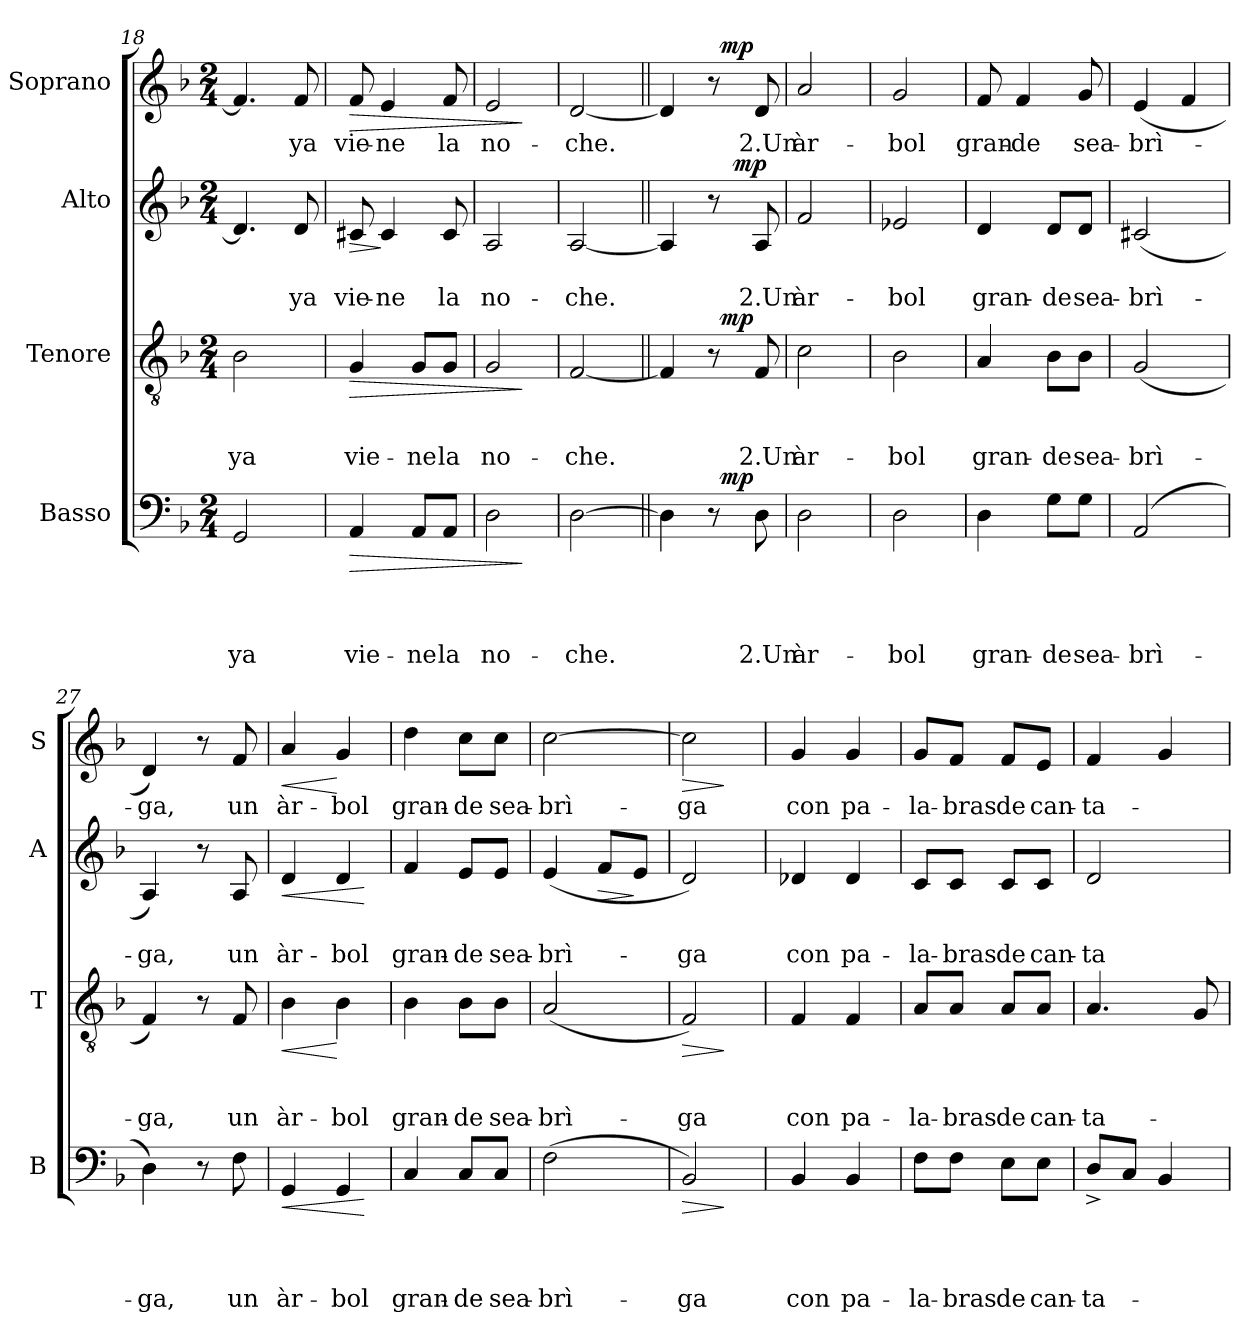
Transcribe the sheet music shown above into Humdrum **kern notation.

**kern	**text	**text	**text	**text	**dynam	**kern	**text	**text	**text	**dynam	**kern	**text	**text	**dynam	**kern	**text	**dynam
*part4	*part4	*part4	*part4	*part4	*part4	*part3	*part3	*part3	*part3	*part3	*part2	*part2	*part2	*part2	*part1	*part1	*part1
*staff4	*staff4	*staff4	*staff4	*staff4	*staff4	*staff3	*staff3	*staff3	*staff3	*staff3	*staff2	*staff2	*staff2	*staff2	*staff1	*staff1	*staff1
*I"Basso	*	*	*	*	*	*I"Tenore	*	*	*	*	*I"Alto	*	*	*	*I"Soprano	*	*
*I'B	*	*	*	*	*	*I'T	*	*	*	*	*I'A	*	*	*	*I'S	*	*
*clefF4	*	*	*	*	*	*clefGv2	*	*	*	*	*clefG2	*	*	*	*clefG2	*	*
*k[b-]	*	*	*	*	*	*k[b-]	*	*	*	*	*k[b-]	*	*	*	*k[b-]	*	*
*F:	*	*	*	*	*	*F:	*	*	*	*	*F:	*	*	*	*F:	*	*
*M2/4	*	*	*	*	*	*M2/4	*	*	*	*	*M2/4	*	*	*	*M2/4	*	*
=18	=18	=18	=18	=18	=18	=18	=18	=18	=18	=18	=18	=18	=18	=18	=18	=18	=18
!	!	!	!	!LO:LY:b	!	!	!	!	!LO:LY:b	!	!	!	!	!	!	!	!
2GG/	.	.	.	ya	.	2B-\	.	.	ya	.	4.d/]	.	.	.	4.f/]	.	.
!	!	!	!	!	!	!	!	!	!	!	!	!	!LO:LY:b	!	!	!LO:LY:b	!
.	.	.	.	.	.	.	.	.	.	.	8d/	.	ya	.	8f/	ya	.
=19	=19	=19	=19	=19	=19	=19	=19	=19	=19	=19	=19	=19	=19	=19	=19	=19	=19
!	!	!	!	!LO:LY:b	!LO:HP:b	!	!	!	!LO:LY:b	!LO:HP:b	!	!	!LO:LY:b	!LO:HP:b	!	!LO:LY:b	!LO:HP:b
4AA/	.	.	.	vie-	>	4G/	.	.	vie-	>	8c#X/	.	vie-	>	8f/	vie-	>
!	!	!	!	!	!	!	!	!	!	!	!	!	!LO:LY:b:rj	!	!	!LO:LY:b:rj	!
.	.	.	.	.	.	.	.	.	.	.	4c#/	.	-ne	]	4e/	-ne	.
!	!	!	!	!LO:LY:b	!	!	!	!	!LO:LY:b	!	!	!	!	!	!	!	!
8AA/L	.	.	.	-ne	.	8G/L	.	.	-ne	.	.	.	.	.	.	.	.
!	!	!	!	!LO:LY:b	!	!	!	!	!LO:LY:b	!	!	!	!LO:LY:b	!	!	!LO:LY:b	!
8AA/J	.	.	.	la	.	8G/J	.	.	la	.	8c#/	.	la	.	8f/	la	.
=20	=20	=20	=20	=20	=20	=20	=20	=20	=20	=20	=20	=20	=20	=20	=20	=20	=20
!	!	!	!	!LO:LY:b	!	!	!	!	!LO:LY:b	!	!	!	!LO:LY:b	!	!	!LO:LY:b	!
2D\	.	.	.	no-	.	2G/	.	.	no-	.	2A/	.	no-	.	2e/	no-	.
.	.	.	.	.	]	.	.	.	.	]	.	.	.	.	.	.	]
!!LO:LB:g=z
=21	=21	=21	=21	=21	=21	=21	=21	=21	=21	=21	=21	=21	=21	=21	=21	=21	=21
!	!	!	!	!LO:LY:b	!	!	!	!	!LO:LY:b	!	!	!	!LO:LY:b	!	!	!LO:LY:b	!
[>2D\	.	.	.	-che.	.	[<2F/	.	.	-che.	.	[<2A/	.	-che.	.	[<2d/	-che.	.
=22||	=22||	=22||	=22||	=22||	=22||	=22||	=22||	=22||	=22||	=22||	=22||	=22||	=22||	=22||	=22||	=22||	=22||
*^	*	*	*	*	*	*^	*	*	*	*	*^	*	*	*	*^	*	*
4D\]	4ryy	.	.	.	.	.	4F/]	4ryy	.	.	.	.	4A/]	4ryy	.	.	.	4d/]	4ryy	.	.
8r	32ryy	.	.	.	.	.	8r	32ryy	.	.	.	.	8r	16ryy	.	.	.	8r	32ryy	.	.
!	!	!	!	!	!	!LO:DY:a	!	!	!	!	!	!LO:DY:a	!	!	!	!	!	!	!	!	!LO:DY:b
.	8..ryy	.	.	.	.	mp	.	8..ryy	.	.	.	mp	.	.	.	.	.	.	8..ryy	.	mp
!	!	!	!	!	!	!	!	!	!	!	!	!	!	!	!	!	!LO:DY:b	!	!	!	!
.	.	.	.	.	.	.	.	.	.	.	.	.	.	8.ryy	.	.	mp	.	.	.	.
!	!	!	!	!	!LO:LY:b	!	!	!	!	!	!LO:LY:b	!	!	!	!	!LO:LY:b	!	!	!	!LO:LY:b	!
8D\	.	.	.	.	2.Un	.	8F/	.	.	.	2.Un	.	8A/	.	.	2.Un	.	8d/	.	2.Un	.
=23	=23	=23	=23	=23	=23	=23	=23	=23	=23	=23	=23	=23	=23	=23	=23	=23	=23	=23	=23	=23	=23
!	!	!	!	!	!LO:LY:b	!	!	!	!	!	!LO:LY:b	!	!	!	!	!LO:LY:b	!	!	!	!LO:LY:b	!
*v	*v	*	*	*	*	*	*	*	*	*	*	*	*v	*v	*	*	*	*v	*v	*	*
*	*	*	*	*	*	*v	*v	*	*	*	*	*	*	*	*	*	*	*
2D\	.	.	.	àr-	.	2c\	.	.	àr-	.	2f/	.	àr-	.	2a/	àr-	.
=24	=24	=24	=24	=24	=24	=24	=24	=24	=24	=24	=24	=24	=24	=24	=24	=24	=24
!	!	!	!	!LO:LY:b	!	!	!	!	!LO:LY:b	!	!	!	!LO:LY:b	!	!	!LO:LY:b	!
2D\	.	.	.	-bol	.	2B-\	.	.	-bol	.	2e-X/	.	-bol	.	2g/	-bol	.
=25	=25	=25	=25	=25	=25	=25	=25	=25	=25	=25	=25	=25	=25	=25	=25	=25	=25
!	!	!	!	!LO:LY:b	!	!	!	!	!LO:LY:b	!	!	!	!LO:LY:b	!	!	!LO:LY:b	!
4D\	.	.	.	gran-	.	4A/	.	.	gran-	.	4d/	.	gran-	.	8f/	gran-	.
!	!	!	!	!	!	!	!	!	!	!	!	!	!	!	!	!LO:LY:b:rj	!
.	.	.	.	.	.	.	.	.	.	.	.	.	.	.	4f/	-de	.
!	!	!	!	!LO:LY:b	!	!	!	!	!LO:LY:b	!	!	!	!LO:LY:b	!	!	!	!
8G\L	.	.	.	-de	.	8B-\L	.	.	-de	.	8d/L	.	-de	.	.	.	.
!	!	!	!	!LO:LY:b	!	!	!	!	!LO:LY:b	!	!	!	!LO:LY:b	!	!	!LO:LY:b	!
8G\J	.	.	.	sea-	.	8B-\J	.	.	sea-	.	8d/J	.	sea-	.	8g/	sea-	.
=26	=26	=26	=26	=26	=26	=26	=26	=26	=26	=26	=26	=26	=26	=26	=26	=26	=26
!	!	!	!	!LO:LY:b	!	!	!	!	!LO:LY:b	!	!	!	!LO:LY:b	!	!	!LO:LY:b	!
(2AA/	.	.	.	-brì-	.	(<2G/	.	.	-brì-	.	(<2c#X/	.	-brì-	.	(<4e/	-brì-	.
.	.	.	.	.	.	.	.	.	.	.	.	.	.	.	4f/	.	.
=27	=27	=27	=27	=27	=27	=27	=27	=27	=27	=27	=27	=27	=27	=27	=27	=27	=27
!	!	!	!	!LO:LY:b	!	!	!	!	!LO:LY:b	!	!	!	!LO:LY:b	!	!	!LO:LY:b	!
4D\)	.	.	.	-ga,	.	4F/)	.	.	-ga,	.	4A/)	.	-ga,	.	4d/)	-ga,	.
8r	.	.	.	.	.	8r	.	.	.	.	8r	.	.	.	8r	.	.
!	!	!	!	!LO:LY:b	!	!	!	!	!LO:LY:b	!	!	!	!LO:LY:b	!	!	!LO:LY:b	!
8F\	.	.	.	un	.	8F/	.	.	un	.	8A/	.	un	.	8f/	un	.
=28	=28	=28	=28	=28	=28	=28	=28	=28	=28	=28	=28	=28	=28	=28	=28	=28	=28
!	!	!	!	!LO:LY:b	!LO:HP:b	!	!	!	!LO:LY:b	!LO:HP:b	!	!	!LO:LY:b	!LO:HP:b	!	!LO:LY:b	!LO:HP:b
4GG/	.	.	.	àr-	<	4B-\	.	.	àr-	<	4d/	.	àr-	<	4a/	àr-	<
!	!	!	!	!LO:LY:b	!	!	!	!	!LO:LY:b	!	!	!	!LO:LY:b	!	!	!LO:LY:b	!
4GG/	.	.	.	-bol	.	4B-\	.	.	-bol	[	4d/	.	-bol	.	4g/	-bol	[
.	.	.	.	.	[	.	.	.	.	.	.	.	.	[	.	.	.
=29	=29	=29	=29	=29	=29	=29	=29	=29	=29	=29	=29	=29	=29	=29	=29	=29	=29
!	!	!	!	!LO:LY:b	!	!	!	!	!LO:LY:b	!	!	!	!LO:LY:b	!	!	!LO:LY:b	!
4C/	.	.	.	gran-	.	4B-\	.	.	gran-	.	4f/	.	gran-	.	4dd\	gran-	.
!	!	!	!	!LO:LY:b:rj	!	!	!	!	!LO:LY:b:rj	!	!	!	!LO:LY:b:rj	!	!	!LO:LY:b:rj	!
8C/L	.	.	.	-de	.	8B-\L	.	.	-de	.	8e/L	.	-de	.	8cc\L	-de	.
!	!	!	!	!LO:LY:b	!	!	!	!	!LO:LY:b	!	!	!	!LO:LY:b	!	!	!LO:LY:b	!
8C/J	.	.	.	sea-	.	8B-\J	.	.	sea-	.	8e/J	.	sea-	.	8cc\J	sea-	.
=30	=30	=30	=30	=30	=30	=30	=30	=30	=30	=30	=30	=30	=30	=30	=30	=30	=30
!	!	!	!	!LO:LY:b	!	!	!	!	!LO:LY:b	!	!	!	!LO:LY:b	!	!	!LO:LY:b	!
(>2F\	.	.	.	-brì-	.	(<2A/	.	.	-brì-	.	(<4e/	.	-brì-	.	[>2cc\	-brì-	.
!	!	!	!	!	!	!	!	!	!	!	!	!	!	!LO:HP:b	!	!	!
.	.	.	.	.	.	.	.	.	.	.	8f/L	.	.	>	.	.	.
.	.	.	.	.	.	.	.	.	.	.	8e/J	.	.	]	.	.	.
=31	=31	=31	=31	=31	=31	=31	=31	=31	=31	=31	=31	=31	=31	=31	=31	=31	=31
!	!	!	!	!LO:LY:b	!LO:HP:b	!	!	!	!LO:LY:b	!LO:HP:b	!	!	!LO:LY:b	!	!	!LO:LY:b	!LO:HP:b
2BB-/)	.	.	.	-ga	>	2F/)	.	.	-ga	>	2d/)	.	-ga	.	2cc\]	-ga	>
.	.	.	.	.	]	.	.	.	.	]	.	.	.	.	.	.	]
!!LO:PB:g=z
=32	=32	=32	=32	=32	=32	=32	=32	=32	=32	=32	=32	=32	=32	=32	=32	=32	=32
!	!	!	!	!LO:LY:b	!	!	!	!	!LO:LY:b	!	!	!	!LO:LY:b	!	!	!LO:LY:b	!
4BB-/	.	.	.	con	.	4F/	.	.	con	.	4d-X/	.	con	.	4g/	con	.
!	!	!	!	!LO:LY:b	!	!	!	!	!LO:LY:b	!	!	!	!LO:LY:b	!	!	!LO:LY:b	!
4BB-/	.	.	.	pa-	.	4F/	.	.	pa-	.	4d-/	.	pa-	.	4g/	pa-	.
=33	=33	=33	=33	=33	=33	=33	=33	=33	=33	=33	=33	=33	=33	=33	=33	=33	=33
!	!	!	!	!LO:LY:b	!	!	!	!	!LO:LY:b	!	!	!	!LO:LY:b	!	!	!LO:LY:b	!
8F\L	.	.	.	-la-	.	8A/L	.	.	-la-	.	8c/L	.	-la-	.	8g/L	-la-	.
!	!	!	!	!LO:LY:b	!	!	!	!	!LO:LY:b	!	!	!	!LO:LY:b	!	!	!LO:LY:b	!
8F\J	.	.	.	-bras	.	8A/J	.	.	-bras	.	8c/J	.	-bras	.	8f/J	-bras	.
!	!	!	!	!LO:LY:b	!	!	!	!	!LO:LY:b	!	!	!	!LO:LY:b	!	!	!LO:LY:b	!
8E\L	.	.	.	de	.	8A/L	.	.	de	.	8c/L	.	de	.	8f/L	de	.
!	!	!	!	!LO:LY:b	!	!	!	!	!LO:LY:b	!	!	!	!LO:LY:b	!	!	!LO:LY:b	!
8E\J	.	.	.	can-	.	8A/J	.	.	can-	.	8c/J	.	can-	.	8e/J	can-	.
=34	=34	=34	=34	=34	=34	=34	=34	=34	=34	=34	=34	=34	=34	=34	=34	=34	=34
!	!	!	!	!LO:LY:b	!	!	!	!	!LO:LY:b	!	!	!	!LO:LY:b	!	!	!LO:LY:b	!
8D^</L	.	.	.	-ta-	.	4.A/	.	.	-ta-	.	2d/	.	-ta-	.	4f/	-ta-	.
8C/J	.	.	.	.	.	.	.	.	.	.	.	.	.	.	.	.	.
4BB-/	.	.	.	.	.	.	.	.	.	.	.	.	.	.	4g/	.	.
.	.	.	.	.	.	8G/	.	.	.	.	.	.	.	.	.	.	.
=	=	=	=	=	=	=	=	=	=	=	=	=	=	=	=	=	=
*-	*-	*-	*-	*-	*-	*-	*-	*-	*-	*-	*-	*-	*-	*-	*-	*-	*-
